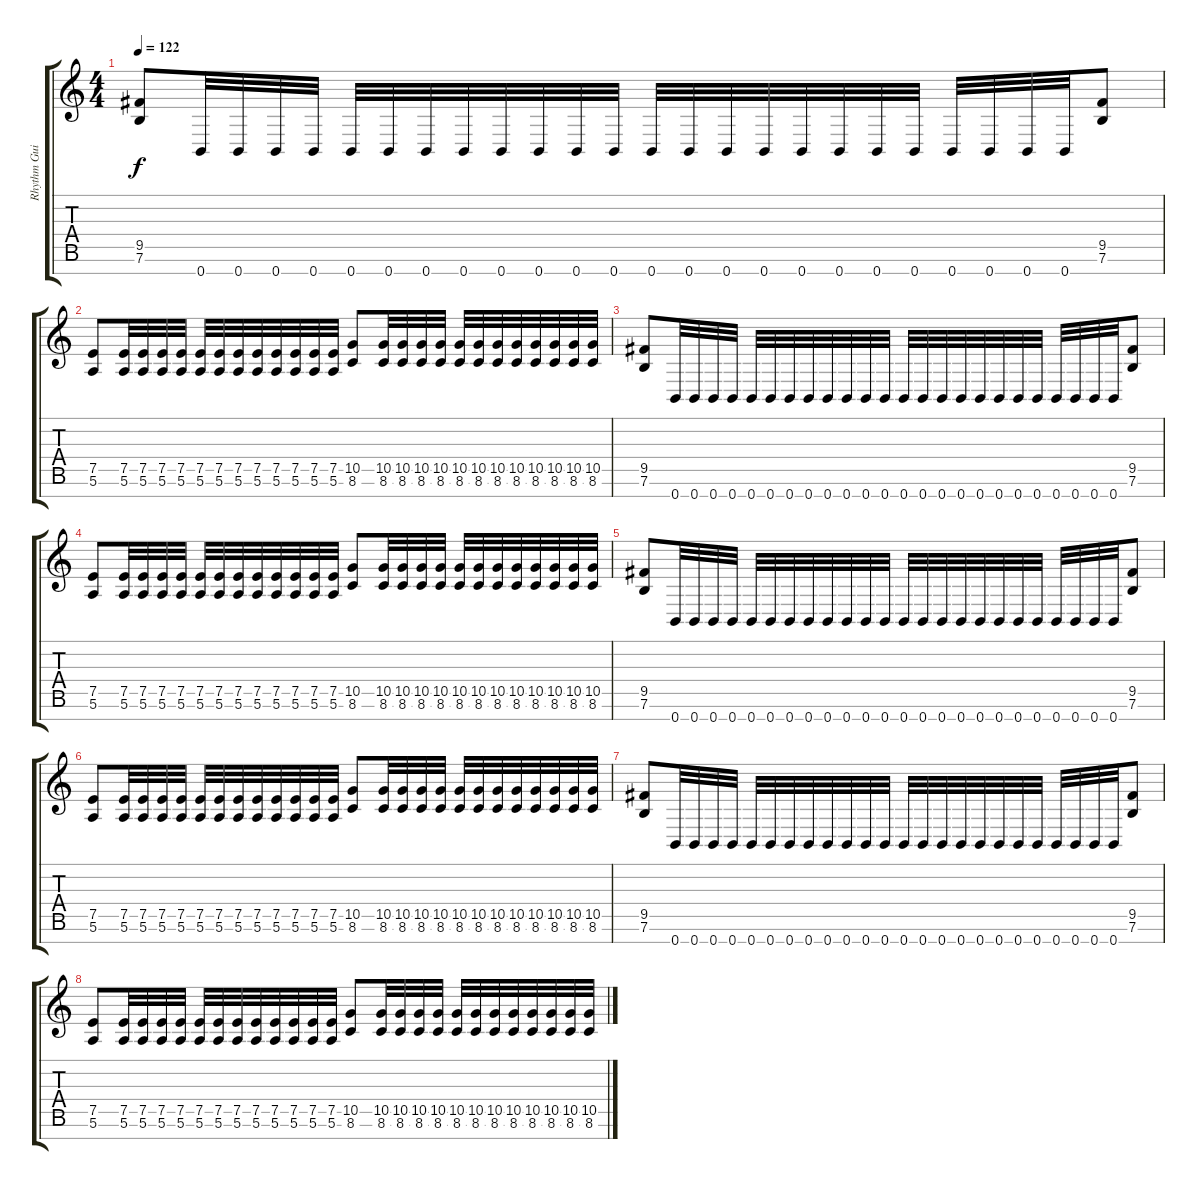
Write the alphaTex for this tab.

\track ("Rhythm Guitar 1" "Rhythm Gui") {instrument distortionguitar}
\staff {score tabs}
\tuning (E4 B3 G3 D3 A2 E2 B1) {hide}
\ts (4 4)
\tempo 122
\clef g2
\ks c
(9.5 7.6).8{dy f} 0.7.32 0.7.32 0.7.32 0.7.32 0.7.32 0.7.32 0.7.32 0.7.32 0.7.32 0.7.32 0.7.32 0.7.32 0.7.32 0.7.32 0.7.32 0.7.32 0.7.32 0.7.32 0.7.32 0.7.32 0.7.32 0.7.32 0.7.32 0.7.32 (9.5 7.6).8 |
(7.5 5.6).8 (7.5 5.6).32 (7.5 5.6).32 (7.5 5.6).32 (7.5 5.6).32 (7.5 5.6).32 (7.5 5.6).32 (7.5 5.6).32 (7.5 5.6).32 (7.5 5.6).32 (7.5 5.6).32 (7.5 5.6).32 (7.5 5.6).32 (10.5 8.6).8 (10.5 8.6).32 (10.5 8.6).32 (10.5 8.6).32 (10.5 8.6).32 (10.5 8.6).32 (10.5 8.6).32 (10.5 8.6).32 (10.5 8.6).32 (10.5 8.6).32 (10.5 8.6).32 (10.5 8.6).32 (10.5 8.6).32 |
(9.5 7.6).8 0.7.32 0.7.32 0.7.32 0.7.32 0.7.32 0.7.32 0.7.32 0.7.32 0.7.32 0.7.32 0.7.32 0.7.32 0.7.32 0.7.32 0.7.32 0.7.32 0.7.32 0.7.32 0.7.32 0.7.32 0.7.32 0.7.32 0.7.32 0.7.32 (9.5 7.6).8 |
(7.5 5.6).8 (7.5 5.6).32 (7.5 5.6).32 (7.5 5.6).32 (7.5 5.6).32 (7.5 5.6).32 (7.5 5.6).32 (7.5 5.6).32 (7.5 5.6).32 (7.5 5.6).32 (7.5 5.6).32 (7.5 5.6).32 (7.5 5.6).32 (10.5 8.6).8 (10.5 8.6).32 (10.5 8.6).32 (10.5 8.6).32 (10.5 8.6).32 (10.5 8.6).32 (10.5 8.6).32 (10.5 8.6).32 (10.5 8.6).32 (10.5 8.6).32 (10.5 8.6).32 (10.5 8.6).32 (10.5 8.6).32 |
(9.5 7.6).8 0.7.32 0.7.32 0.7.32 0.7.32 0.7.32 0.7.32 0.7.32 0.7.32 0.7.32 0.7.32 0.7.32 0.7.32 0.7.32 0.7.32 0.7.32 0.7.32 0.7.32 0.7.32 0.7.32 0.7.32 0.7.32 0.7.32 0.7.32 0.7.32 (9.5 7.6).8 |
(7.5 5.6).8 (7.5 5.6).32 (7.5 5.6).32 (7.5 5.6).32 (7.5 5.6).32 (7.5 5.6).32 (7.5 5.6).32 (7.5 5.6).32 (7.5 5.6).32 (7.5 5.6).32 (7.5 5.6).32 (7.5 5.6).32 (7.5 5.6).32 (10.5 8.6).8 (10.5 8.6).32 (10.5 8.6).32 (10.5 8.6).32 (10.5 8.6).32 (10.5 8.6).32 (10.5 8.6).32 (10.5 8.6).32 (10.5 8.6).32 (10.5 8.6).32 (10.5 8.6).32 (10.5 8.6).32 (10.5 8.6).32 |
(9.5 7.6).8 0.7.32 0.7.32 0.7.32 0.7.32 0.7.32 0.7.32 0.7.32 0.7.32 0.7.32 0.7.32 0.7.32 0.7.32 0.7.32 0.7.32 0.7.32 0.7.32 0.7.32 0.7.32 0.7.32 0.7.32 0.7.32 0.7.32 0.7.32 0.7.32 (9.5 7.6).8 |
(7.5 5.6).8 (7.5 5.6).32 (7.5 5.6).32 (7.5 5.6).32 (7.5 5.6).32 (7.5 5.6).32 (7.5 5.6).32 (7.5 5.6).32 (7.5 5.6).32 (7.5 5.6).32 (7.5 5.6).32 (7.5 5.6).32 (7.5 5.6).32 (10.5 8.6).8 (10.5 8.6).32 (10.5 8.6).32 (10.5 8.6).32 (10.5 8.6).32 (10.5 8.6).32 (10.5 8.6).32 (10.5 8.6).32 (10.5 8.6).32 (10.5 8.6).32 (10.5 8.6).32 (10.5 8.6).32 (10.5 8.6).32
